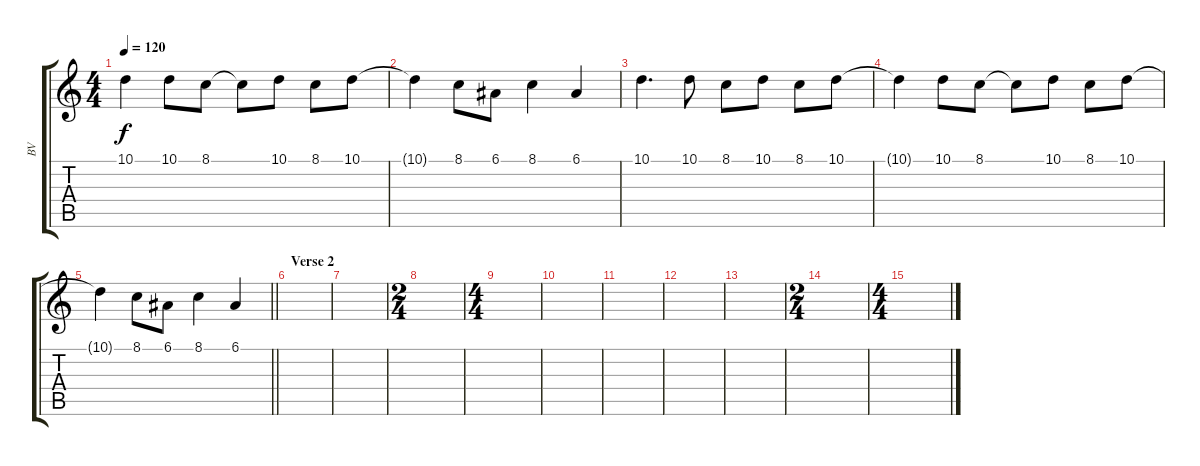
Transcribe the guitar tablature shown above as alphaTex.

\track ("BV" "BV") {instrument brightacousticpiano}
\staff {score tabs}
\tuning (E4 B3 G3 D3 A2 E2) {hide}
\ts (4 4)
\tempo 120
\clef g2
\ks c
10.1{t}.4{dy f} 10.1.8 8.1.8 8.1{t}.8 10.1.8 8.1.8 10.1.8 |
10.1{t}.4 8.1.8 6.1.8 8.1.4 6.1.4 |
10.1.4{d} 10.1.8 8.1.8 10.1.8 8.1.8 10.1.8 |
10.1{t}.4 10.1.8 8.1.8 8.1{t}.8 10.1.8 8.1.8 10.1.8 |
\barLineRight lightlight
10.1{t}.4 8.1.8 6.1.8 8.1.4 6.1.4 |
\section ("" "Verse 2")
|
|
\ts (2 4)
|
\ts (4 4)
|
|
|
|
|
\ts (2 4)
|
\ts (4 4)
